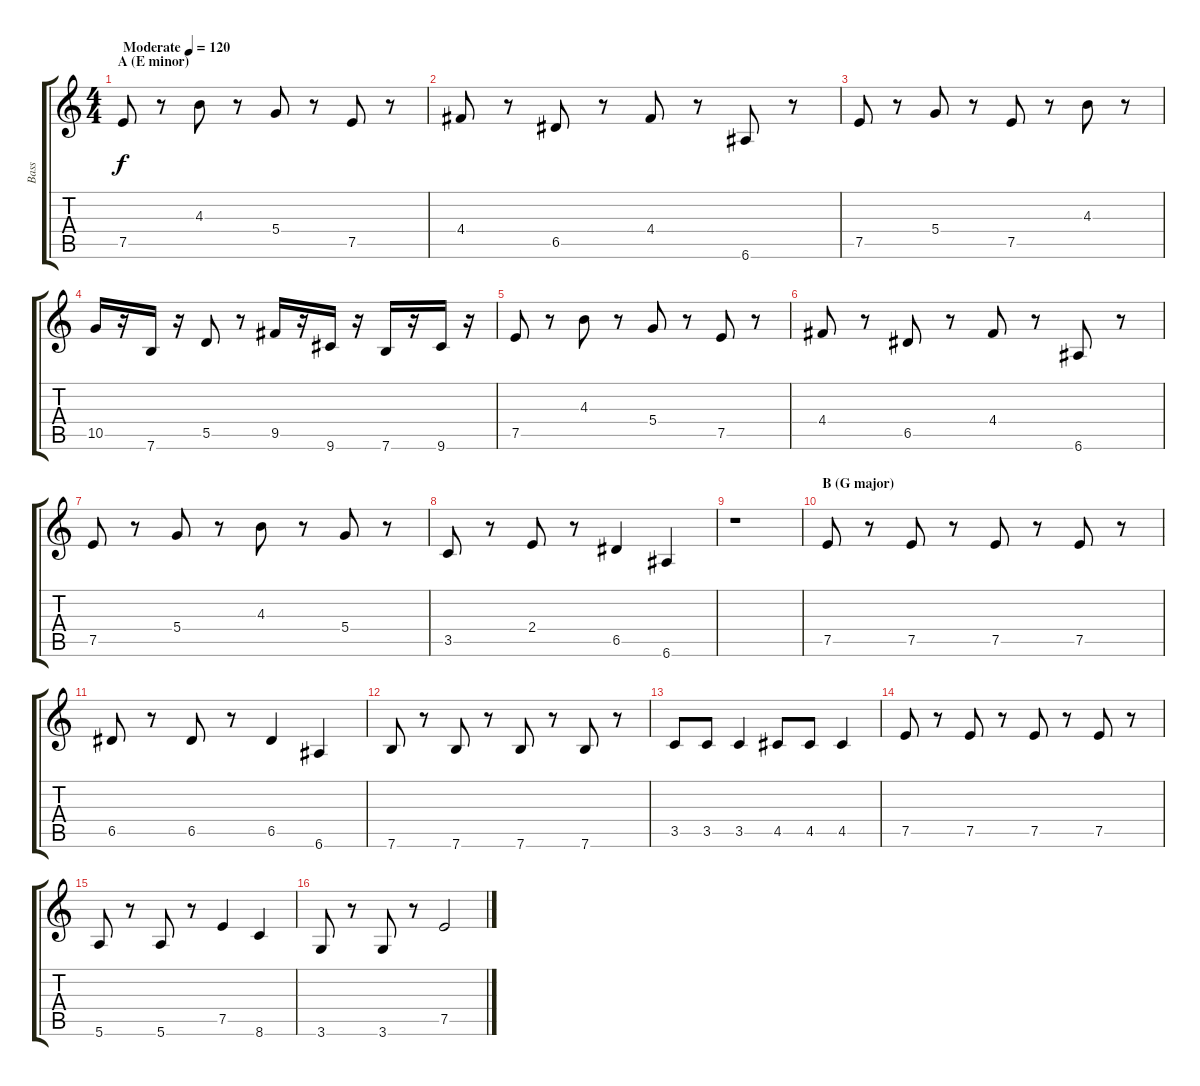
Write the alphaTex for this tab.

\track ("Bass" "Bass") {instrument synthbass1}
\staff {score tabs}
\tuning (E4 B3 G3 D3 A2 E2) {hide}
\ts (4 4)
\section ("" "A (E minor)")
\tempo (120 "Moderate")
\clef g2
\ks c
7.5.8{dy f instrument synthbass1} r.8 4.3.8 r.8 5.4.8 r.8 7.5.8 r.8 |
4.4.8 r.8 6.5.8 r.8 4.4.8 r.8 6.6.8 r.8 |
7.5.8 r.8 5.4.8 r.8 7.5.8 r.8 4.3.8 r.8 |
10.5.16 r.16 7.6.16 r.16 5.5.8 r.8 9.5.16 r.16 9.6.16 r.16 7.6.16 r.16 9.6.16 r.16 |
7.5.8 r.8 4.3.8 r.8 5.4.8 r.8 7.5.8 r.8 |
4.4.8 r.8 6.5.8 r.8 4.4.8 r.8 6.6.8 r.8 |
7.5.8 r.8 5.4.8 r.8 4.3.8 r.8 5.4.8 r.8 |
3.5.8 r.8 2.4.8 r.8 6.5.4 6.6.4 |
r.1 |
\section ("" "B (G major)")
7.5.8 r.8 7.5.8 r.8 7.5.8 r.8 7.5.8 r.8 |
6.5.8 r.8 6.5.8 r.8 6.5.4 6.6.4 |
7.6.8 r.8 7.6.8 r.8 7.6.8 r.8 7.6.8 r.8 |
3.5.8 3.5.8 3.5.4 4.5.8 4.5.8 4.5.4 |
7.5.8 r.8 7.5.8 r.8 7.5.8 r.8 7.5.8 r.8 |
5.6.8 r.8 5.6.8 r.8 7.5.4 8.6.4 |
3.6.8 r.8 3.6.8 r.8 7.5.2
